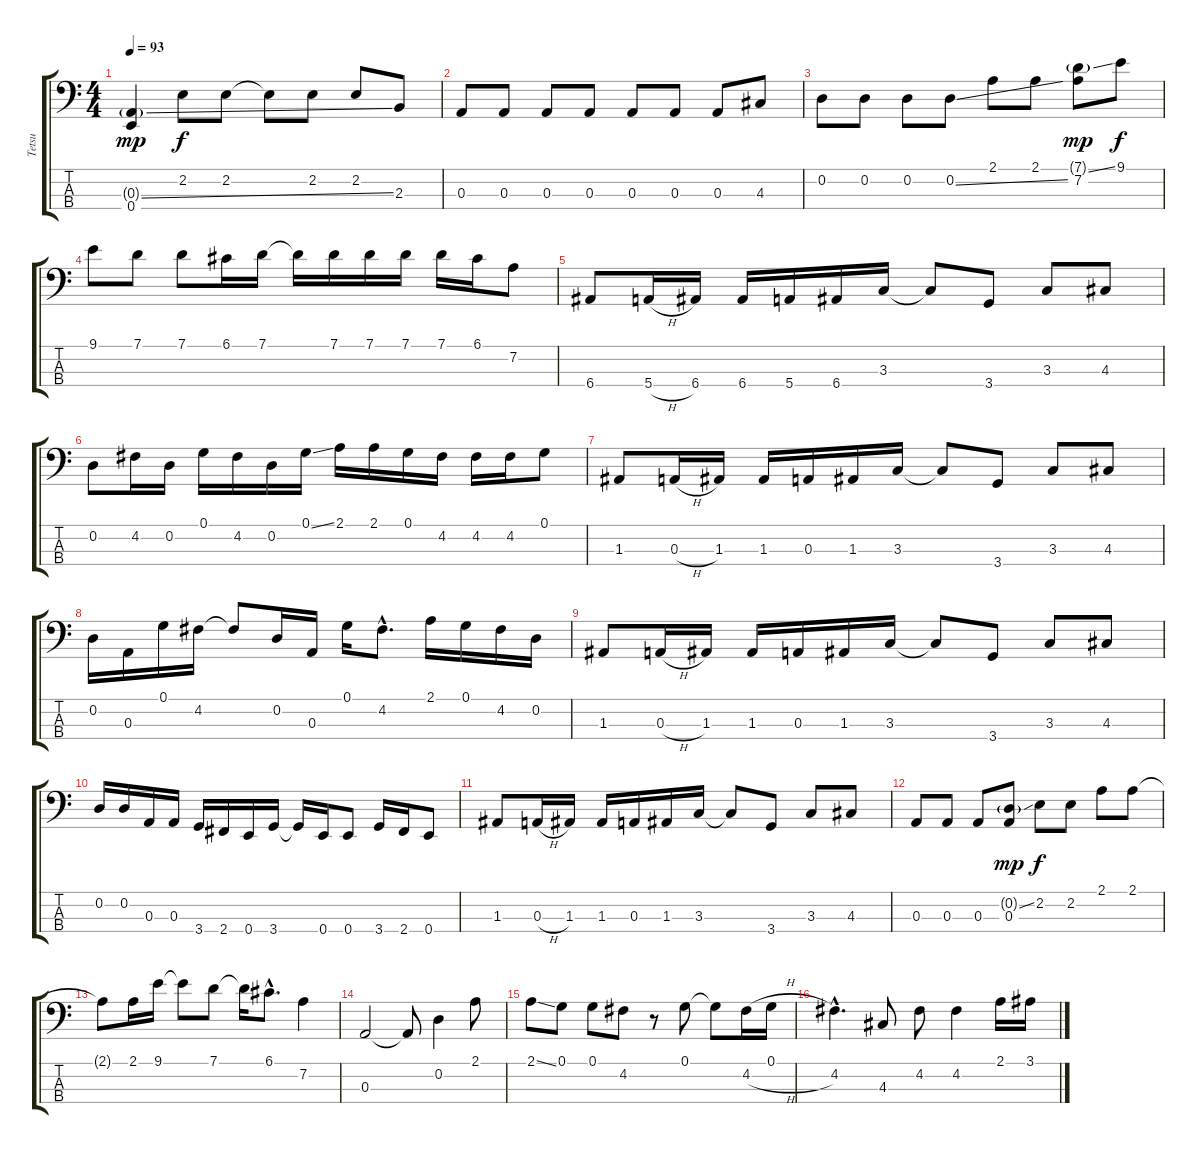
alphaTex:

\track ("Tetsu" "Tetsu") {instrument electricbasspick}
\staff {score tabs}
\tuning (G2 D2 A1 E1) {hide}
\ts (4 4)
\tempo 93
\clef f4
\ks c
(0.3{ss g} 0.4).4{dy mp} 2.2.8{dy f} 2.2.8 2.2{t}.8 2.2.8 2.2.8 2.3.8 |
0.3.8 0.3.8 0.3.8 0.3.8 0.3.8 0.3.8 0.3.8 4.3.8 |
0.2.8 0.2.8 0.2.8 0.2{ss}.8 2.1.8 2.1.8 (7.1{ss g} 7.2).8{dy mp} 9.1.8{dy f} |
9.1.8 7.1.8 7.1.8 6.1.16 7.1.16 7.1{t}.16 7.1.16 7.1.16 7.1.16 7.1.16 6.1.16 7.2.8 |
6.4.8 5.4{h}.16 6.4.16 6.4.16 5.4.16 6.4.16 3.3.16 3.3{t}.8 3.4.8 3.3.8 4.3.8 |
0.2.8 4.2.16 0.2.16 0.1.16 4.2.16 0.2.16 0.1{ss}.16 2.1.16 2.1.16 0.1.16 4.2.16 4.2.16 4.2.16 0.1.8 |
1.3.8 0.3{h}.16 1.3.16 1.3.16 0.3.16 1.3.16 3.3.16 3.3{t}.8 3.4.8 3.3.8 4.3.8 |
0.2.16 0.3.16 0.1.16 4.2.16 4.2{t}.8 0.2.16 0.3.16 0.1.16 4.2{hac}.8{d} 2.1.16 0.1.16 4.2.16 0.2.16 |
1.3.8 0.3{h}.16 1.3.16 1.3.16 0.3.16 1.3.16 3.3.16 3.3{t}.8 3.4.8 3.3.8 4.3.8 |
0.2.16 0.2.16 0.3.16 0.3.16 3.4.16 2.4.16 0.4.16 3.4.16 3.4{t}.16 0.4.16 0.4.8 3.4.16 2.4.16 0.4.8 |
1.3.8 0.3{h}.16 1.3.16 1.3.16 0.3.16 1.3.16 3.3.16 3.3{t}.8 3.4.8 3.3.8 4.3.8 |
0.3.8 0.3.8 0.3.8 (0.2{ss g} 0.3).8{dy mp} 2.2.8{dy f} 2.2.8 2.1.8 2.1.8 |
2.1{t}.8 2.1.16 9.1.16 9.1{t}.8 7.1.8 7.1{t}.16 6.1{hac}.8{d} 7.2.4 |
0.3.2 0.3{t}.8 0.2.4 2.1.8 |
2.1{ss}.8 0.1.8 0.1.8 4.2.8 r.8 0.1.8 0.1{t}.8 4.2{h}.16 0.1.16 |
4.2{hac}.4{d} 4.3.8 4.2.8 4.2.4 2.1.16 3.1.16
